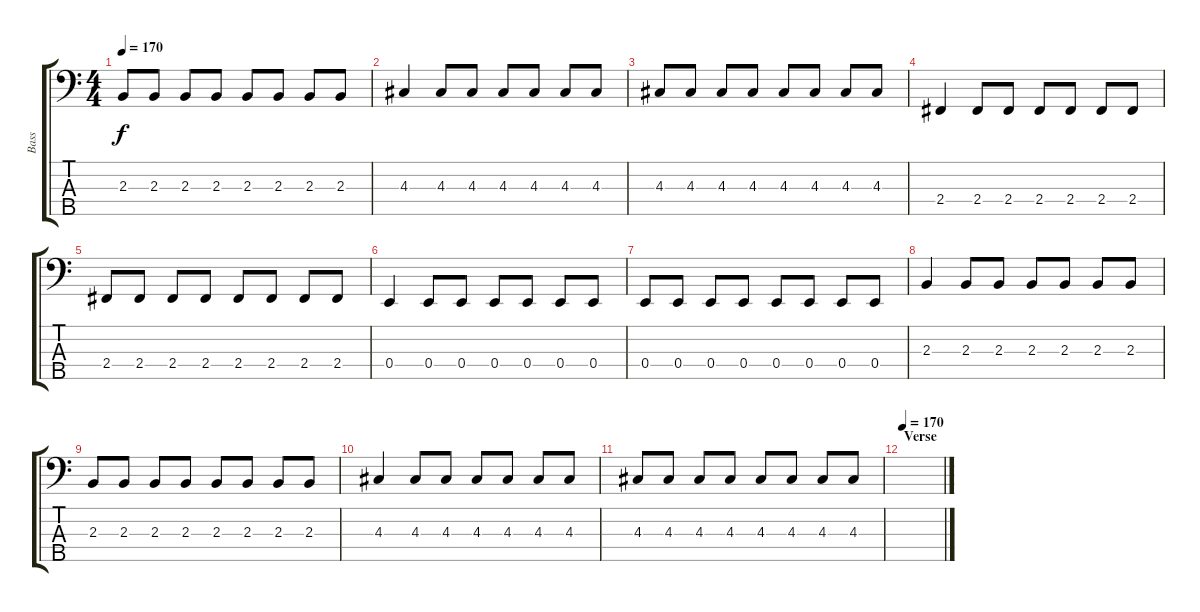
\track ("Bass" "Bass") {instrument electricbassfinger}
\staff {score tabs}
\tuning (G2 D2 A1 E1 B0) {hide}
\ts (4 4)
\tempo 170
\clef f4
\ks c
2.3.8{dy f} 2.3.8 2.3.8 2.3.8 2.3.8 2.3.8 2.3.8 2.3.8 |
4.3.4 4.3.8 4.3.8 4.3.8 4.3.8 4.3.8 4.3.8 |
4.3.8 4.3.8 4.3.8 4.3.8 4.3.8 4.3.8 4.3.8 4.3.8 |
2.4.4 2.4.8 2.4.8 2.4.8 2.4.8 2.4.8 2.4.8 |
2.4.8 2.4.8 2.4.8 2.4.8 2.4.8 2.4.8 2.4.8 2.4.8 |
0.4.4 0.4.8 0.4.8 0.4.8 0.4.8 0.4.8 0.4.8 |
0.4.8 0.4.8 0.4.8 0.4.8 0.4.8 0.4.8 0.4.8 0.4.8 |
2.3.4 2.3.8 2.3.8 2.3.8 2.3.8 2.3.8 2.3.8 |
2.3.8 2.3.8 2.3.8 2.3.8 2.3.8 2.3.8 2.3.8 2.3.8 |
4.3.4 4.3.8 4.3.8 4.3.8 4.3.8 4.3.8 4.3.8 |
4.3.8 4.3.8 4.3.8 4.3.8 4.3.8 4.3.8 4.3.8 4.3.8 |
\section ("" "Verse")
\tempo 170
